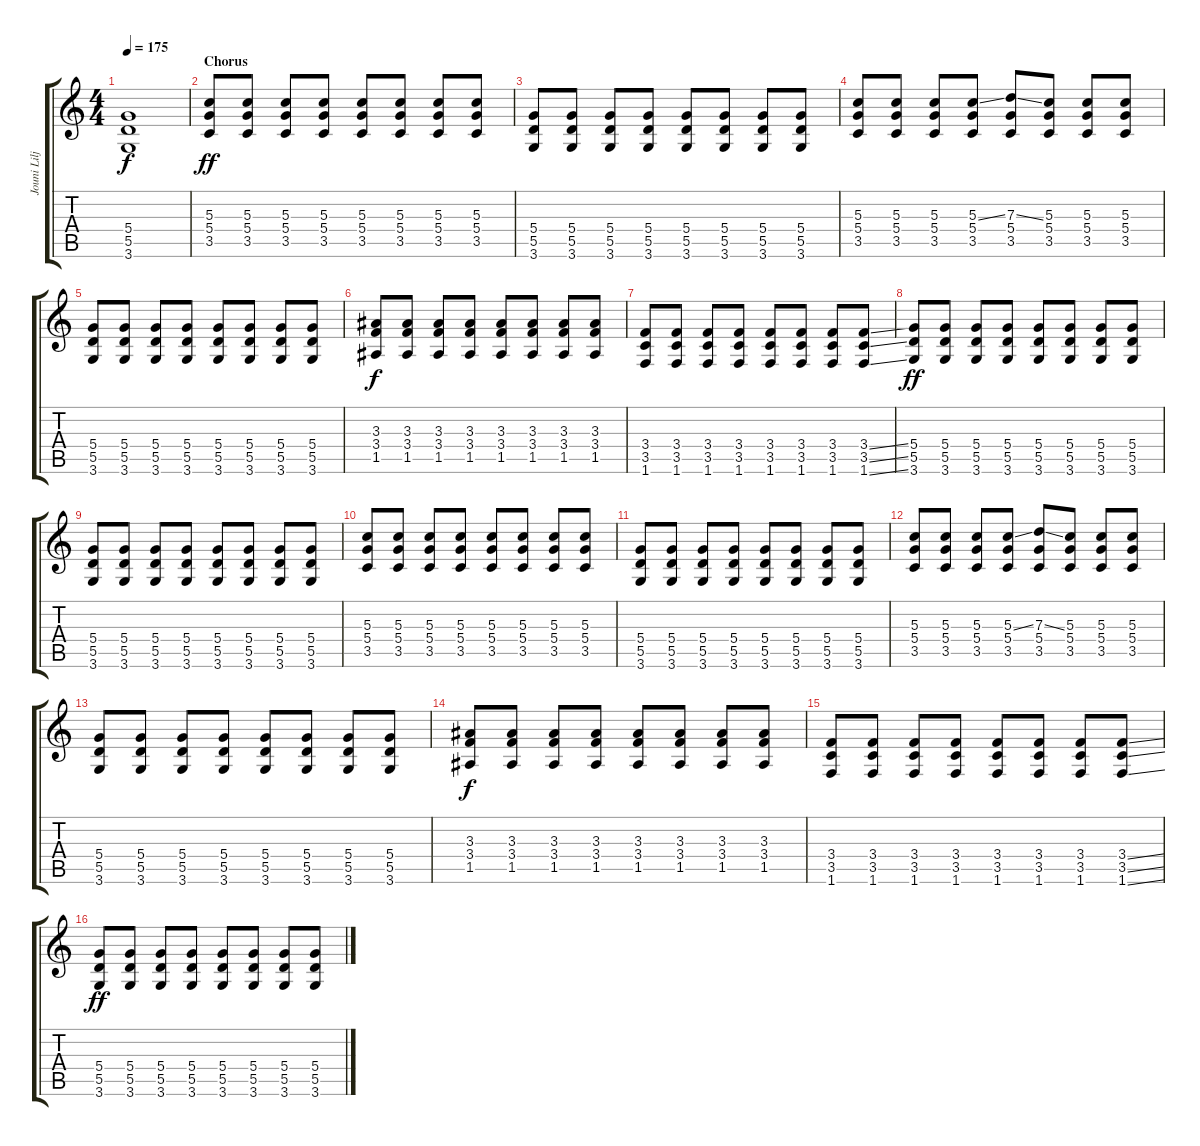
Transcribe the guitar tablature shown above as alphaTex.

\track ("Jouni Lilja-Rhythm Distortion" "Jouni Lilj") {instrument overdrivenguitar}
\staff {score tabs}
\tuning (E4 B3 G3 D3 A2 E2) {hide}
\ts (4 4)
\tempo 175
\clef g2
\ks c
(5.4{t} 5.5{t} 3.6{t}).1{dy f} |
\section ("" "Chorus")
(5.3 5.4 3.5).8{dy ff} (5.3 5.4 3.5).8 (5.3 5.4 3.5).8 (5.3 5.4 3.5).8 (5.3 5.4 3.5).8 (5.3 5.4 3.5).8 (5.3 5.4 3.5).8 (5.3 5.4 3.5).8 |
(5.4 5.5 3.6).8 (5.4 5.5 3.6).8 (5.4 5.5 3.6).8 (5.4 5.5 3.6).8 (5.4 5.5 3.6).8 (5.4 5.5 3.6).8 (5.4 5.5 3.6).8 (5.4 5.5 3.6).8 |
(5.3 5.4 3.5).8 (5.3 5.4 3.5).8 (5.3 5.4 3.5).8 (5.3{ss} 5.4 3.5).8 (7.3{ss} 5.4 3.5).8 (5.3 5.4 3.5).8 (5.3 5.4 3.5).8 (5.3 5.4 3.5).8 |
(5.4 5.5 3.6).8 (5.4 5.5 3.6).8 (5.4 5.5 3.6).8 (5.4 5.5 3.6).8 (5.4 5.5 3.6).8 (5.4 5.5 3.6).8 (5.4 5.5 3.6).8 (5.4 5.5 3.6).8 |
(3.3 3.4 1.5).8{dy f} (3.3 3.4 1.5).8 (3.3 3.4 1.5).8 (3.3 3.4 1.5).8 (3.3 3.4 1.5).8 (3.3 3.4 1.5).8 (3.3 3.4 1.5).8 (3.3 3.4 1.5).8 |
(3.4 3.5 1.6).8 (3.4 3.5 1.6).8 (3.4 3.5 1.6).8 (3.4 3.5 1.6).8 (3.4 3.5 1.6).8 (3.4 3.5 1.6).8 (3.4 3.5 1.6).8 (3.4{ss} 3.5{ss} 1.6{ss}).8 |
(5.4 5.5 3.6).8{dy ff} (5.4 5.5 3.6).8 (5.4 5.5 3.6).8 (5.4 5.5 3.6).8 (5.4 5.5 3.6).8 (5.4 5.5 3.6).8 (5.4 5.5 3.6).8 (5.4 5.5 3.6).8 |
(5.4 5.5 3.6).8 (5.4 5.5 3.6).8 (5.4 5.5 3.6).8 (5.4 5.5 3.6).8 (5.4 5.5 3.6).8 (5.4 5.5 3.6).8 (5.4 5.5 3.6).8 (5.4 5.5 3.6).8 |
(5.3 5.4 3.5).8 (5.3 5.4 3.5).8 (5.3 5.4 3.5).8 (5.3 5.4 3.5).8 (5.3 5.4 3.5).8 (5.3 5.4 3.5).8 (5.3 5.4 3.5).8 (5.3 5.4 3.5).8 |
(5.4 5.5 3.6).8 (5.4 5.5 3.6).8 (5.4 5.5 3.6).8 (5.4 5.5 3.6).8 (5.4 5.5 3.6).8 (5.4 5.5 3.6).8 (5.4 5.5 3.6).8 (5.4 5.5 3.6).8 |
(5.3 5.4 3.5).8 (5.3 5.4 3.5).8 (5.3 5.4 3.5).8 (5.3{ss} 5.4 3.5).8 (7.3{ss} 5.4 3.5).8 (5.3 5.4 3.5).8 (5.3 5.4 3.5).8 (5.3 5.4 3.5).8 |
(5.4 5.5 3.6).8 (5.4 5.5 3.6).8 (5.4 5.5 3.6).8 (5.4 5.5 3.6).8 (5.4 5.5 3.6).8 (5.4 5.5 3.6).8 (5.4 5.5 3.6).8 (5.4 5.5 3.6).8 |
(3.3 3.4 1.5).8{dy f} (3.3 3.4 1.5).8 (3.3 3.4 1.5).8 (3.3 3.4 1.5).8 (3.3 3.4 1.5).8 (3.3 3.4 1.5).8 (3.3 3.4 1.5).8 (3.3 3.4 1.5).8 |
(3.4 3.5 1.6).8 (3.4 3.5 1.6).8 (3.4 3.5 1.6).8 (3.4 3.5 1.6).8 (3.4 3.5 1.6).8 (3.4 3.5 1.6).8 (3.4 3.5 1.6).8 (3.4{ss} 3.5{ss} 1.6{ss}).8 |
(5.4 5.5 3.6).8{dy ff} (5.4 5.5 3.6).8 (5.4 5.5 3.6).8 (5.4 5.5 3.6).8 (5.4 5.5 3.6).8 (5.4 5.5 3.6).8 (5.4 5.5 3.6).8 (5.4 5.5 3.6).8
